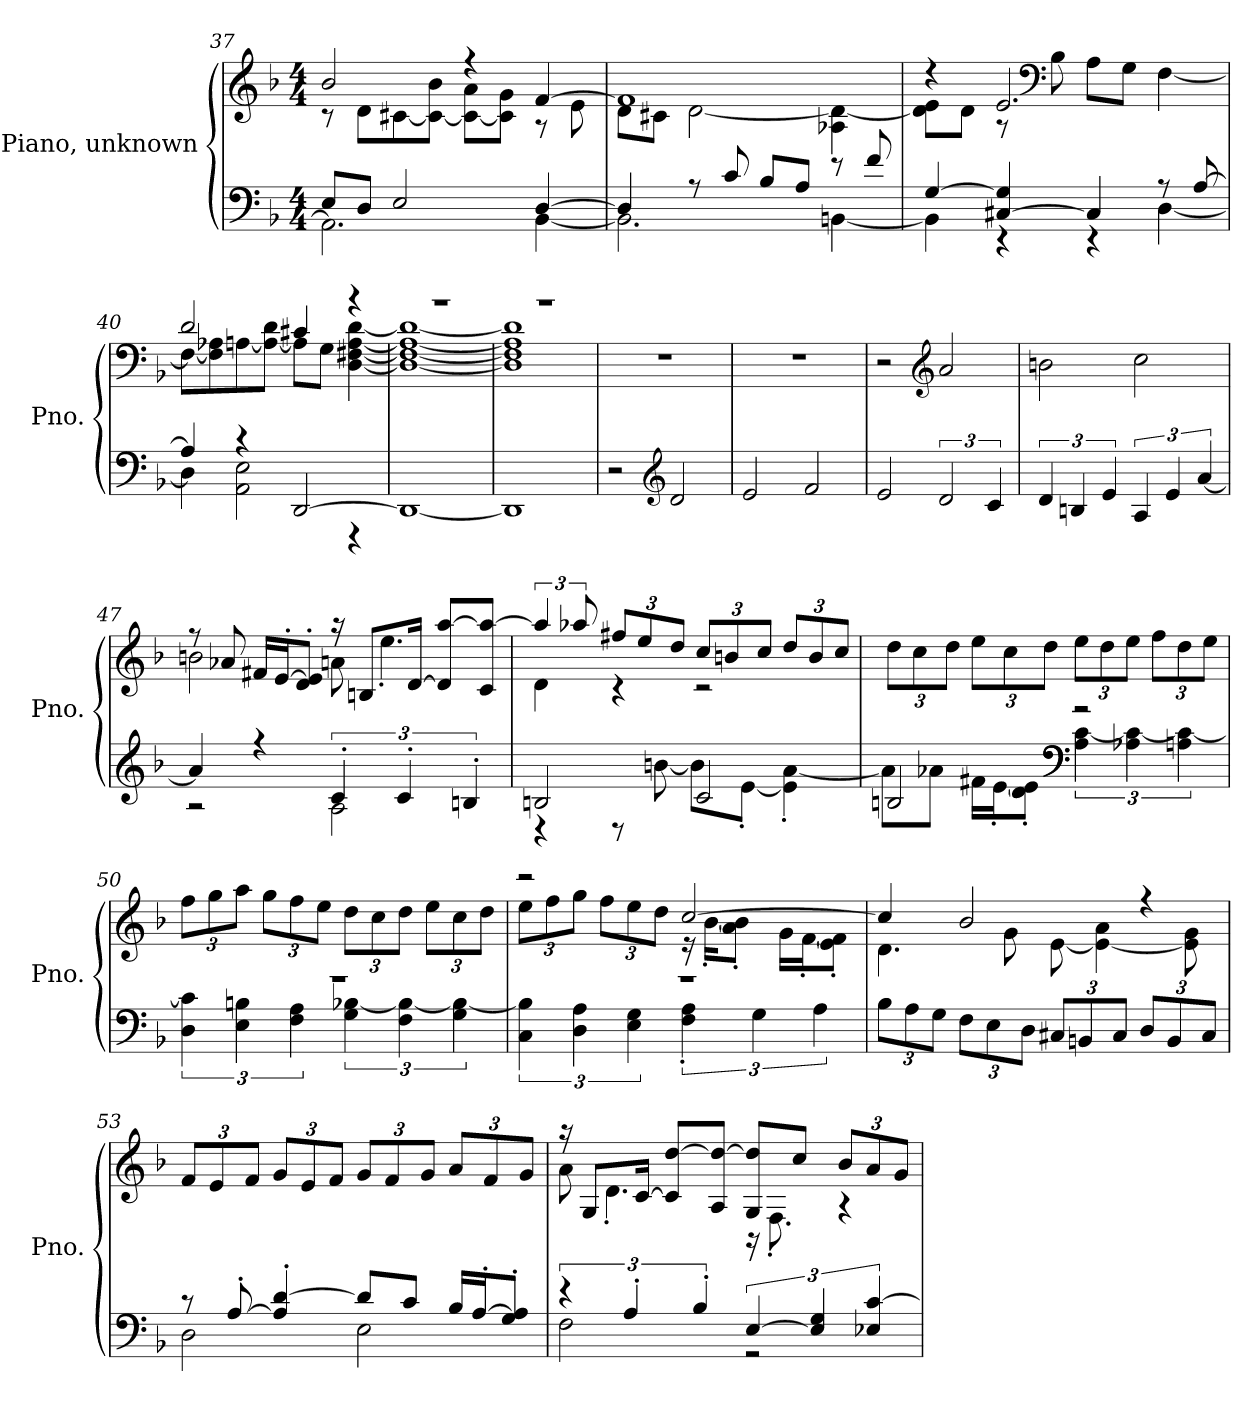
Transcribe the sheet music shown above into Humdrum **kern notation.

**kern	**kern
*part1	*part1
*staff2	*staff1
*I"Piano, unknown	*
*I'Pno.	*
*clefF4	*clefG2
*k[b-]	*k[b-]
*M4/4	*M4/4
=37	=37
*^	*^
8E/L	2.AA\]	2b-/	8r
8D/J	.	.	8d\L
2E/	.	.	[8c#X\
.	.	.	8c#\_ 8b-\J
.	.	4r	8c#\_ 8a\L
.	.	.	8c#\] 8g\J
[4D/	[4BB-\	[4f/	8r
.	.	.	8e\
!!LO:PB:g=z	!!
=38	=38	=38	=38
4D/]	2.BB-\]	1f]	8d\L
.	.	.	8c#X\J
8r	.	.	[2d\
8c/	.	.	.
8B-/L	.	.	.
8A/J	.	.	.
8r	[4BBn\	.	4A-X\ 4d\_
8f/	.	.	.
=39	=39	=39	=39
[4G/	4BB\]	4r	8d\] 8e\L
.	.	.	8d\J
[4C#X/ 4G/]	4r	2.e/	8r
*	*	*clefF4	*
.	.	.	8B-\
4C#/]	4r	.	8A\L
.	.	.	8G\J
8r	[4D\	.	[4F\
[8A/	.	.	.
=40	=40	=40	=40
4A/]	4D\]	2d/	8F\L_
.	.	.	8F\] 8A-X\
4r	2AA\ 2E\	.	[8An\
.	.	.	8A\_ 8d\J
[2DD/	.	4c#X/	8A\L]
.	.	.	8G\J
.	4r	4r	[4D\ [4F#X\ [4A\ [4d\
*v	*v	*	*
=41	=41	=41
1DD_	1r	1D_ 1F#_ 1A_ 1d_
=42	=42	=42
1DD]	1r	1D] 1F#] 1A] 1d]
*	*v	*v
=43	=43
2r	1r
*clefG2	*
2d/	.
!!LO:LB:g=z
=44	=44
2e/	1r
2f/	.
=45	=45
2e/	2r
*	*clefG2
3d/	2a/
6c/	.
=46	=46
6d/	2bn\
6Bn/	.
6e/	.
6A/	2cc\
6e/	.
[6a/	.
=47	=47
*^	*^
4a/]	2r	8r	2bn\
.	.	8a-X/	.
4r	.	16f#X/LL	.
.	.	[16e'/J	.
.	.	8d/' 8e/]'J	.
6c'/	2A\	16r	8an\
.	.	8Bn/L	.
.	.	.	4.ee'\
6c'/	.	.	.
.	.	[16d/Jk	.
.	.	8d/] [8aa/L	.
6Bn'/	.	.	.
.	.	8c/ 8aa/_J	.
!!LO:LB:g=z	!!
=48	=48	=48	=48
2Bn/	4r	6aa/]	4d\
.	.	12aa-X/	.
*	*	*Xbrackettup	*
.	8r	12ff#X/L	4r
.	.	12ee/	.
.	[8bn\	.	.
.	.	12dd/J	.
2c/	8b\L]	12cc/L	2r
.	.	12bn/	.
.	[8e'\J	.	.
.	.	12cc/J	.
.	4e\]' [4a\'	12dd/L	.
.	.	12b/	.
.	.	12cc/J	.
*	*	*v	*v
=49	=49	=49
2Bn/	8a\L]	12dd\L
.	.	12cc\
.	8a-X\J	.
.	.	12dd\J
.	16f#X\LL	12ee\L
.	[16e'\J	.
.	.	12cc\
.	8d\' 8e\]'J	.
.	.	12dd\J
*clefF4	*	*
2r	6A\ [6c\	12ee\L
.	.	12dd\
.	6A-X\ 6c\_	12ee\J
.	.	12ff\L
.	6An\ 6c\_	12dd\
.	.	12ee\J
=50	=50	=50
1r	6D\ 6c\]	12ff\L
.	.	12gg\
.	6E\ 6Bn\	12aa\J
.	.	12gg\L
.	6F\ 6A\	12ff\
.	.	12ee\J
.	6G\ [6B-X\	12dd\L
.	.	12cc\
.	6F\ 6B-\_	12dd\J
.	.	12ee\L
.	6G\ 6B-\_	12cc\
.	.	12dd\J
!!LO:LB:g=z
=51	=51	=51
*	*	*^
1r	6C\ 6B-\]	2r	12ee\L
.	.	.	12ff\
.	6D\ 6A\	.	12gg\J
.	.	.	12ff\L
.	6E\ 6G\	.	12ee\
.	.	.	12dd\J
.	6F\' 6A\'	[2cc/	16r
.	.	.	[16b-'\KL
.	.	.	8a\' 8b-\]'J
.	6G\	.	.
.	.	.	16g\LL
.	.	.	[16f'\J
.	6A\	.	.
.	.	.	8e\' 8f\]'J
*v	*v	*	*
=52	=52	=52
*Xbrackettup	*	*
12B-\L	4cc/]	4.d\
12A\	.	.
12G\J	.	.
12F\L	2b-/	.
12E\	.	.
.	.	8g\
12D\J	.	.
12C#X/L	.	[8e\
12BBn/	.	.
.	.	4e\_ 4a\
12C#/J	.	.
12D/L	4r	.
12BB/	.	.
.	.	8e\] 8g\
12C#/J	.	.
*	*v	*v
=53	=53
*^	*
8r	2D\	12f/L
.	.	12e/
[8A'/	.	.
.	.	12f/J
4A/]' [4d/'	.	12g/L
.	.	12e/
.	.	12f/J
8d/L]	2E\	12g/L
.	.	12f/
8c/J	.	.
.	.	12g/J
16B-/LL	.	12a/L
[16A'/J	.	.
.	.	12f/
8G/' 8A/]'J	.	.
.	.	12g/J
!!LO:LB:g=z
=54	=54	=54
*brackettup	*	*
*	*	*^
6r	2F\	16r	8a\
.	.	8G/L	.
.	.	.	4.d'\
6A'/	.	.	.
.	.	[16c/Jk	.
.	.	8c/] [8dd/L	.
6B-'/	.	.	.
.	.	8A/ 8dd/_J	.
[6E/	2r	8G/ 8dd/]L	16r
.	.	.	8.F'\
.	.	8cc/J	.
6E/] 6G/	.	.	.
.	.	12b-/L	4r
6E-X/ [6c/	.	12a/	.
.	.	12g/J	.
*v	*v	*	*
*	*v	*v
=	=
*-	*-
